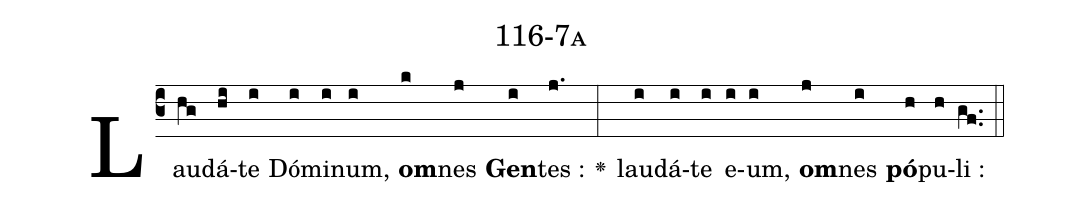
name: 116-7a;
%%
(c3)Lau(hg)dá(hi)te(i) Dó(i)mi(i)num,(i) <b>om</b>(k)nes(j) <b>Gen</b>(i)tes :(j.) <v>\greheightstar</v>(:) lau(i)dá(i)te(i) e(i)um,(i) <b>om</b>(j)nes(i) <b>pó</b>(h)pu(h)li :(gf..) (::)


%E(i) u(i) o(j) u(i) a(h) e.(gf..) (::)
